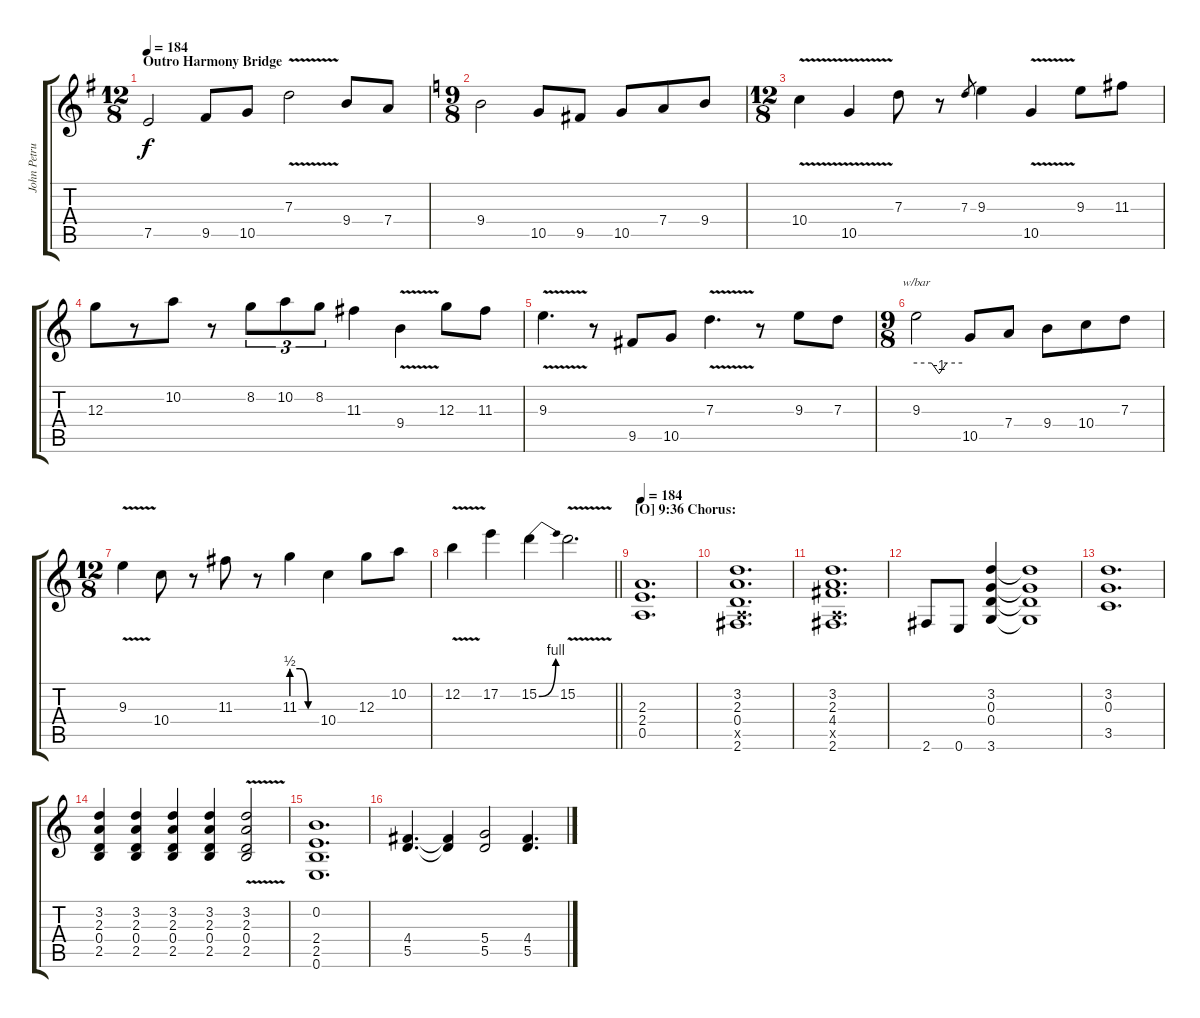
\track ("John Petrucci - Guitar" "John Petru") {instrument distortionguitar}
\staff {score tabs}
\tuning (E4 B3 G3 D3 A2 E2) {hide}
\ts (12 8)
\section ("" "Outro Harmony Bridge")
\tempo 184
\clef g2
\ks g
7.5.2{dy f volume 16} 9.5.8 10.5.8 7.3{v}.2 9.4.8 7.4.8 |
\ts (9 8)
\ks c
9.4.2 10.5.8 9.5.8 10.5.8 7.4.8 9.4.8 |
\ts (12 8)
10.4{v}.4 10.5{v}.4 7.3.8 r.8 7.3.8{gr} 9.3.4 10.5{v}.4 9.3.8 11.3.8 |
12.3.8 r.8 10.2.8 r.8 8.2.8{tu (3 2)} 10.2.8{tu (3 2)} 8.2.8{tu (3 2)} 11.3.4 9.4{v}.4 12.3.8 11.3.8 |
9.3{v}.4{d} r.8 9.5.8 10.5.8 7.3{v}.4{d} r.8 9.3.8 7.3.8 |
\ts (9 8)
9.3.2{tbe (custom default 0 0 20 0 30 -4 40 0 60 0)} 10.5.8 7.4.8 9.4.8 10.4.8 7.3.8 |
\ts (12 8)
9.3{v}.4 10.4.8 r.8 11.3.8 r.8 11.3{be (custom 0 2 20 2 40 0 60 0)}.4 10.4.4 12.3.8 10.2.8 |
\barLineRight lightlight
12.2{v}.4 17.2.4 15.2{be (bend 0 0 60 4)}.4 15.2{v}.2{d} |
\section ("" "[O] 9:36 Chorus:")
\tempo 184
(2.3 2.4 0.5).1{d} |
(3.2 2.3 0.4 0.5{x} 2.6).1{d} |
(3.2 2.3 4.4 0.5{x} 2.6).1{d} |
2.6.8 0.6.8 (3.2 0.3 0.4 3.6).4 (3.2{t} 0.3{t} 0.4{t} 3.6{t}).1 |
(3.2 0.3 3.5).1{d} |
(3.2 2.3 0.4 2.5).4 (3.2 2.3 0.4 2.5).4 (3.2 2.3 0.4 2.5).4 (3.2 2.3 0.4 2.5).4 (3.2{v} 2.3{v} 0.4{v} 2.5{v}).2 |
(0.2 2.4 2.5 0.6).1{d} |
(4.4 5.5).4{d} (4.4{t} 5.5{t}).4 (5.4 5.5).2 (4.4 5.5).4{d}
